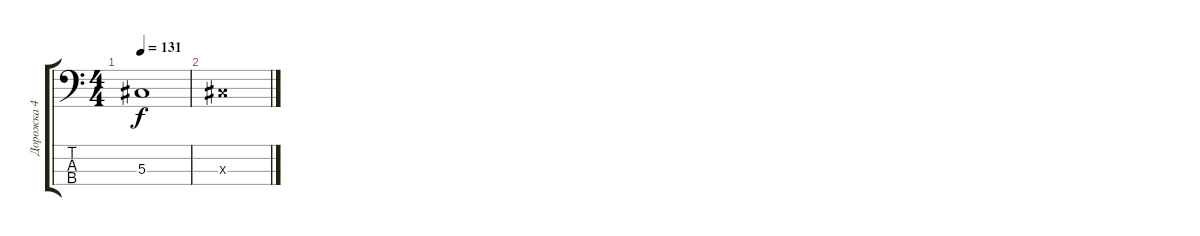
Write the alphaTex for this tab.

\track ("Дорожка 4" "Дорожка 4") {instrument electricbasspick}
\staff {score tabs}
\tuning (Gb2 Db2 Ab1 Eb1) {hide}
\ts (4 4)
\tempo 131
\clef f4
\ks c
5.3.1{dy f} |
5.3{x}.1
